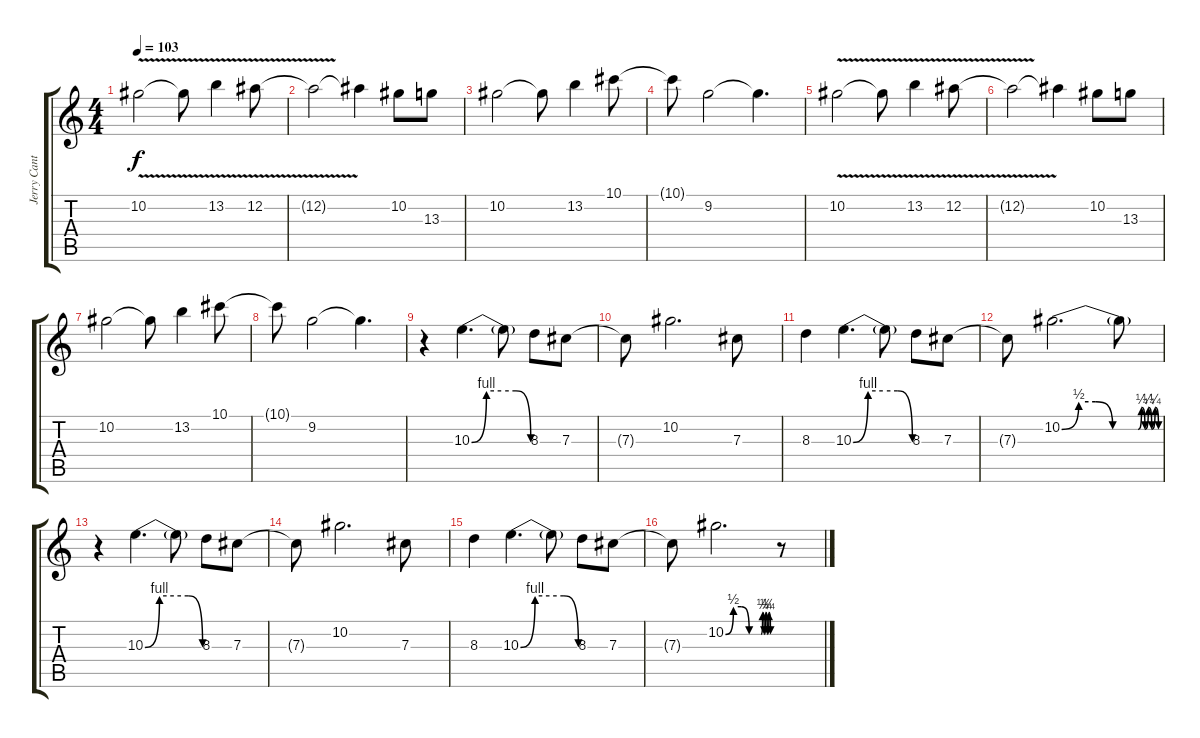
\track ("Jerry Cantrell" "Jerry Cant") {instrument overdrivenguitar}
\staff {score tabs}
\tuning (Eb4 Bb3 Gb3 Db3 Ab2 Db2) {hide}
\ts (4 4)
\tempo 103
\clef g2
\ks c
10.2{v}.2{dy f} 10.2{t}.8 13.2{v}.4 12.2{v}.8 |
12.2{t}.2 12.2{t}.4 10.2.8 13.3.8 |
10.2.2 10.2{t}.8 13.2.4 10.1.8 |
10.1{t}.8 9.2.2 9.2{t}.4{d} |
10.2{v}.2 10.2{t}.8 13.2{v}.4 12.2{v}.8 |
12.2{t}.2 12.2{t}.4 10.2.8 13.3.8 |
10.2.2 10.2{t}.8 13.2.4 10.1.8 |
10.1{t}.8 9.2.2 9.2{t}.4{d} |
r.4 10.3{be (custom 0 0 15 4 30 4 45 4 60 0)}.4{d} 10.3{t}.8 8.3.8 7.3.8 |
7.3{t}.8 10.2.2{d} 7.3.8 |
8.3.4 10.3{be (custom 0 0 15 4 30 4 45 4 60 0)}.4{d} 10.3{t}.8 8.3.8 7.3.8 |
7.3{t}.8 10.2{be (custom 0 0 10 2 20 2 30 0 45 0 47 1 49 0 51 1 53 0 55 1 57 0 60 0)}.2{d} 10.2{t}.8 |
r.4 10.3{be (custom 0 0 15 4 30 4 45 4 60 0)}.4{d} 10.3{t}.8 8.3.8 7.3.8 |
7.3{t}.8 10.2.2{d} 7.3.8 |
8.3.4 10.3{be (custom 0 0 15 4 30 4 45 4 60 0)}.4{d} 10.3{t}.8 8.3.8 7.3.8 |
7.3{t}.8 10.2{be (custom 0 0 10 2 20 2 30 0 45 0 47 1 49 0 51 1 53 0 55 1 57 0 60 0)}.2{d} r.8
